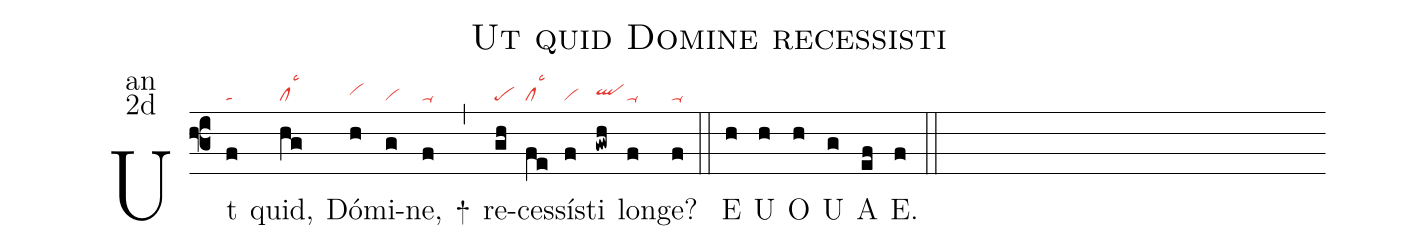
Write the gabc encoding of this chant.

name:Ut quid Domine recessisti;
office-part:an;
mode:2d;
nabc-lines:1;
%%
(f3) Ut(f|ta) quid,(hg|cllsc3) Dó(h|vihh)mi(g|vi)ne,(f|ta-) <sp>+</sp>(,) re(gh|pe)ces(fe|cllsc3)sís(f|vi)ti(gwh|qlhh) lon(f|ta-)ge?(f|ta-) (::) E(h) U(h) O(h) U(g) A(ef) E.(f) (::)
